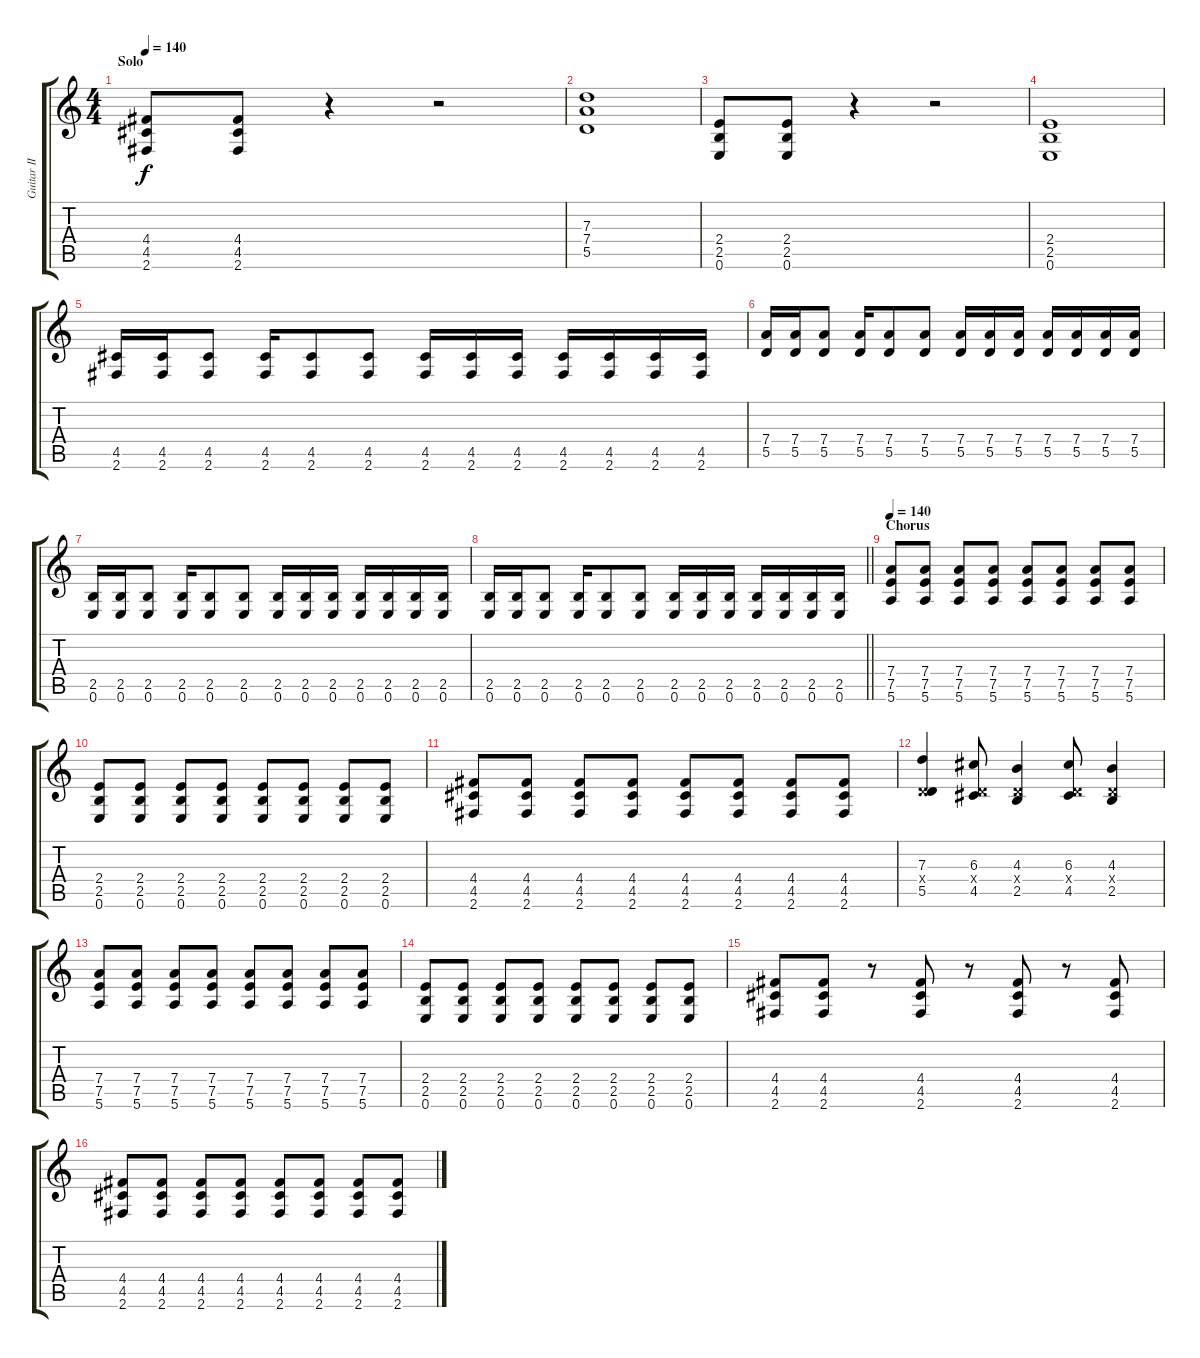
\track ("Guitar II" "Guitar II") {instrument distortionguitar}
\staff {score tabs}
\tuning (E4 B3 G3 D3 A2 E2) {hide}
\ts (4 4)
\section ("" "Solo")
\tempo 140
\clef g2
\ks c
(4.4 4.5 2.6).8{dy f} (4.4 4.5 2.6).8 r.4 r.2 |
(7.3 7.4 5.5).1 |
(2.4 2.5 0.6).8 (2.4 2.5 0.6).8 r.4 r.2 |
(2.4 2.5 0.6).1 |
(4.5 2.6).16 (4.5 2.6).16 (4.5 2.6).8 (4.5 2.6).16 (4.5 2.6).8 (4.5 2.6).8 (4.5 2.6).16 (4.5 2.6).16 (4.5 2.6).16 (4.5 2.6).16 (4.5 2.6).16 (4.5 2.6).16 (4.5 2.6).16 |
(7.4 5.5).16 (7.4 5.5).16 (7.4 5.5).8 (7.4 5.5).16 (7.4 5.5).8 (7.4 5.5).8 (7.4 5.5).16 (7.4 5.5).16 (7.4 5.5).16 (7.4 5.5).16 (7.4 5.5).16 (7.4 5.5).16 (7.4 5.5).16 |
(2.5 0.6).16 (2.5 0.6).16 (2.5 0.6).8 (2.5 0.6).16 (2.5 0.6).8 (2.5 0.6).8 (2.5 0.6).16 (2.5 0.6).16 (2.5 0.6).16 (2.5 0.6).16 (2.5 0.6).16 (2.5 0.6).16 (2.5 0.6).16 |
\barLineRight lightlight
(2.5 0.6).16 (2.5 0.6).16 (2.5 0.6).8 (2.5 0.6).16 (2.5 0.6).8 (2.5 0.6).8 (2.5 0.6).16 (2.5 0.6).16 (2.5 0.6).16 (2.5 0.6).16 (2.5 0.6).16 (2.5 0.6).16 (2.5 0.6).16 |
\section ("" "Chorus")
\tempo 140
(7.4 7.5 5.6).8 (7.4 7.5 5.6).8 (7.4 7.5 5.6).8 (7.4 7.5 5.6).8 (7.4 7.5 5.6).8 (7.4 7.5 5.6).8 (7.4 7.5 5.6).8 (7.4 7.5 5.6).8 |
(2.4 2.5 0.6).8 (2.4 2.5 0.6).8 (2.4 2.5 0.6).8 (2.4 2.5 0.6).8 (2.4 2.5 0.6).8 (2.4 2.5 0.6).8 (2.4 2.5 0.6).8 (2.4 2.5 0.6).8 |
(4.4 4.5 2.6).8 (4.4 4.5 2.6).8 (4.4 4.5 2.6).8 (4.4 4.5 2.6).8 (4.4 4.5 2.6).8 (4.4 4.5 2.6).8 (4.4 4.5 2.6).8 (4.4 4.5 2.6).8 |
(7.3 0.4{x} 5.5).4 (6.3 0.4{x} 4.5).8 (4.3 0.4{x} 2.5).4 (6.3 0.4{x} 4.5).8 (4.3 0.4{x} 2.5).4 |
(7.4 7.5 5.6).8 (7.4 7.5 5.6).8 (7.4 7.5 5.6).8 (7.4 7.5 5.6).8 (7.4 7.5 5.6).8 (7.4 7.5 5.6).8 (7.4 7.5 5.6).8 (7.4 7.5 5.6).8 |
(2.4 2.5 0.6).8 (2.4 2.5 0.6).8 (2.4 2.5 0.6).8 (2.4 2.5 0.6).8 (2.4 2.5 0.6).8 (2.4 2.5 0.6).8 (2.4 2.5 0.6).8 (2.4 2.5 0.6).8 |
(4.4 4.5 2.6).8 (4.4 4.5 2.6).8 r.8 (4.4 4.5 2.6).8 r.8 (4.4 4.5 2.6).8 r.8 (4.4 4.5 2.6).8 |
(4.4 4.5 2.6).8 (4.4 4.5 2.6).8 (4.4 4.5 2.6).8 (4.4 4.5 2.6).8 (4.4 4.5 2.6).8 (4.4 4.5 2.6).8 (4.4 4.5 2.6).8 (4.4 4.5 2.6).8
